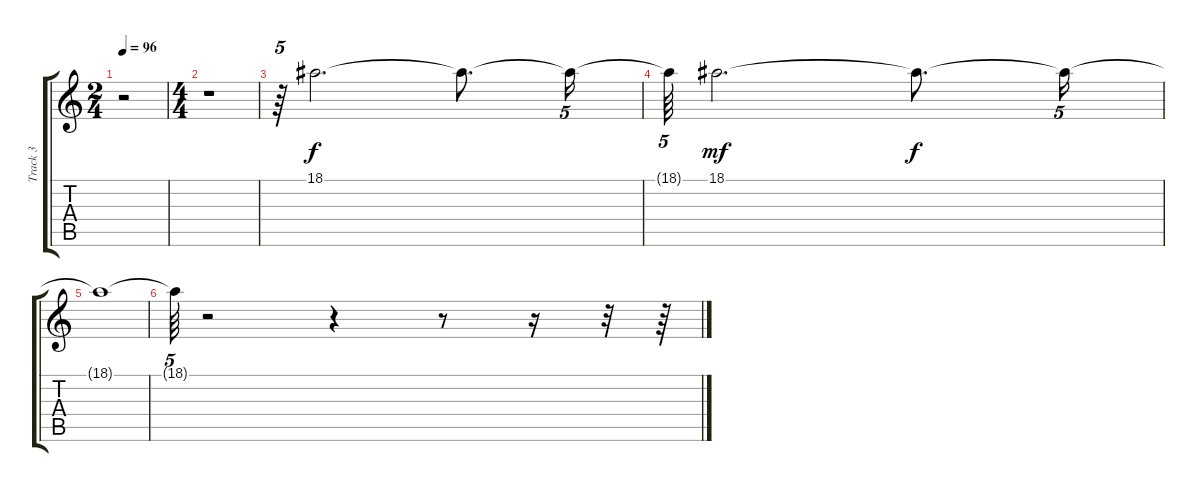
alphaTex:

\track ("Track 3" "Track 3") {instrument stringensemble2}
\staff {score tabs}
\tuning (E4 B3 G3 D3 A2 E2) {hide}
\ts (2 4)
\tempo 96
\clef g2
\ks c
r.2{dy f} |
\ts (4 4)
r.1 |
r.64{tu (5 4)} 18.1.2{d} 18.1{t}.8{d} 18.1{t}.16{tu (5 4)} |
18.1{t}.64{tu (5 4)} 18.1.2{d dy mf} 18.1{t}.8{d dy f} 18.1{t}.16{tu (5 4)} |
18.1{t}.1 |
18.1{t}.64{tu (5 4)} r.2 r.4 r.8 r.16 r.32 r.64
